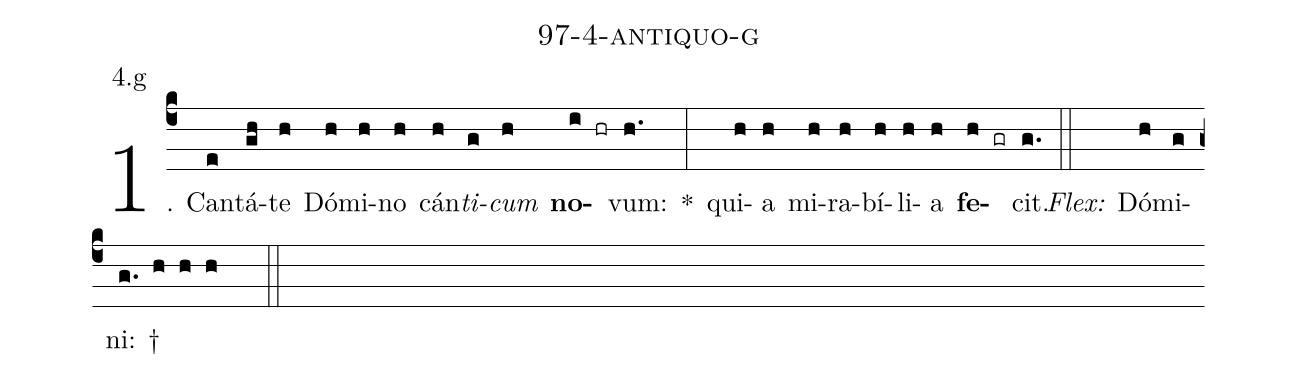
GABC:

name: 97-4-antiquo-g;
annotation: 4.g;
%%
(c4)1. Can(e)tá(gh)te(h) Dó(h)mi(h)no(h) cán(h)<i>ti</i>(g)<i>cum</i>(h) <b>no</b>(i hr)vum:(h.) *(:) qui(h)a(h) mi(h)ra(h)bí(h)li(h)a(h) <b>fe</b>(h gr)cit.(g.) (::)
<i>Flex:</i>()  Dó(h)mi(g)ni: †(g. h h h  ::)
